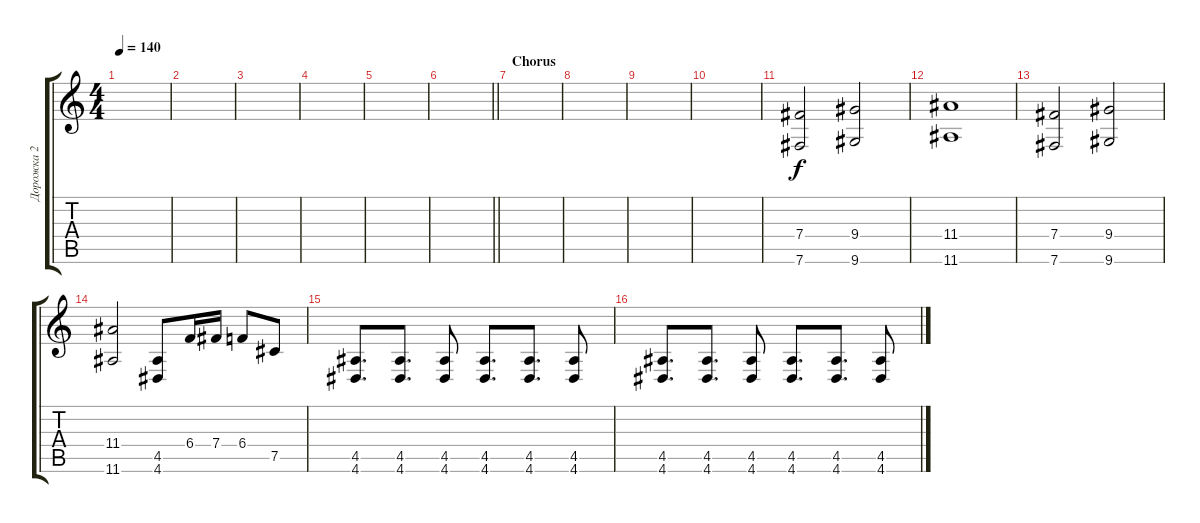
\track ("Дорожка 2" "Дорожка 2") {instrument overdrivenguitar}
\staff {score tabs}
\tuning (Db4 Ab3 E3 B2 Gb2 B1) {hide}
\ts (4 4)
\tempo 140
\clef g2
\ks c
|
|
|
|
|
\barLineRight lightlight
|
\section ("" "Chorus")
|
|
|
|
(7.4 7.6).2 (9.4 9.6).2 |
(11.4 11.6).1 |
(7.4 7.6).2 (9.4 9.6).2 |
(11.4 11.6).2 (4.5 4.6).8 6.4.16 7.4.16 6.4.8 7.5.8 |
(4.5 4.6).8{d} (4.5 4.6).8{d} (4.5 4.6).8 (4.5 4.6).8{d} (4.5 4.6).8{d} (4.5 4.6).8 |
(4.5 4.6).8{d} (4.5 4.6).8{d} (4.5 4.6).8 (4.5 4.6).8{d} (4.5 4.6).8{d} (4.5 4.6).8
